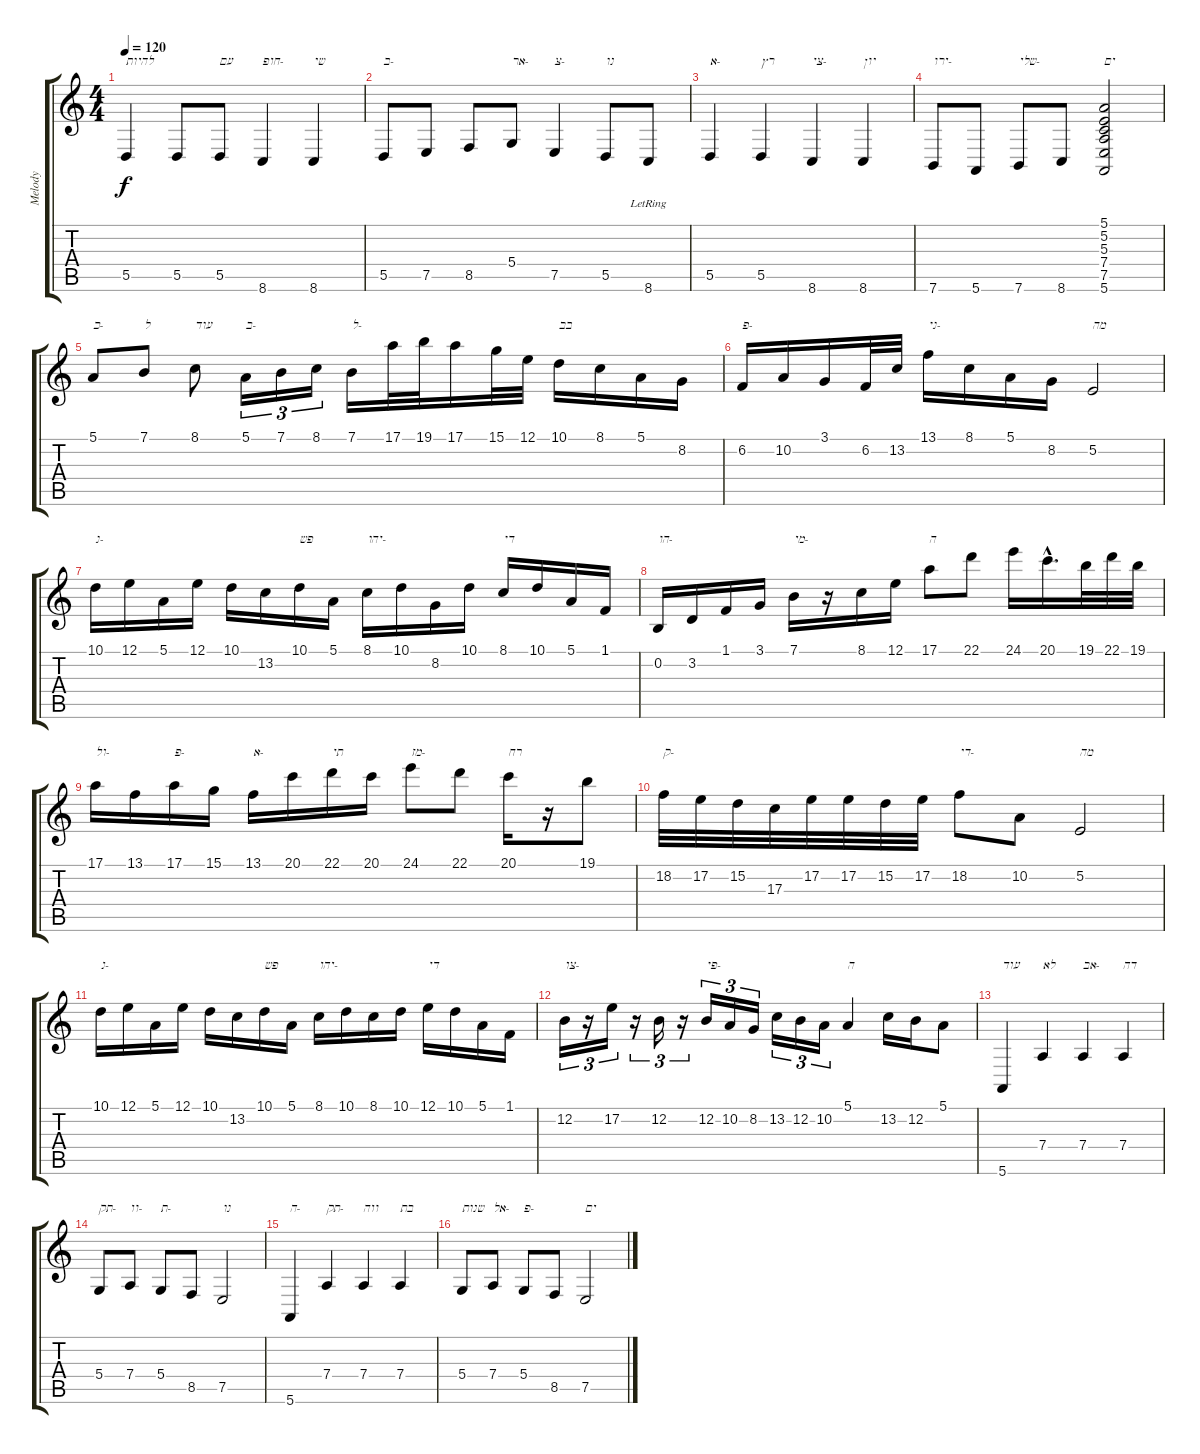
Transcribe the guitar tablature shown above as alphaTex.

\track ("Melody" "Melody") {instrument acousticgrandpiano}
\staff {score tabs}
\tuning (E4 B3 G3 D3 A2 E2) {hide}
\ts (4 4)
\tempo 120
\clef g2
\ks c
5.5.4{txt "להיות" dy f} 5.5.8 5.5.8{txt "עם"} 8.6.4{txt "חופ-"} 8.6.4{txt "שי"} |
5.5.8{txt "ב-"} 7.5.8 8.5.8 5.4.8{txt "אר-"} 7.5.4{txt "צ-"} 5.5.8{txt "נו"} 8.6{lr}.8 |
5.5.4{txt "א-"} 5.5.4{txt "רץ"} 8.6.4{txt "צי-"} 8.6.4{txt "יון"} |
7.6.8{txt "ירו-"} 5.6.8 7.6.8{txt "שלי-"} 8.6.8 (5.1 5.2 5.3 7.4 7.5 5.6).2{txt "ים"} |
5.1.8{txt "כ-"} 7.1.8{txt "ל"} 8.1.8{txt "עוד"} 5.1.16{tu (3 2) txt "ב-"} 7.1.16{tu (3 2)} 8.1.16{tu (3 2)} 7.1.16{txt "ל-"} 17.1.32 19.1.32 17.1.16 15.1.32 12.1.32 10.1.16{txt "בב"} 8.1.16 5.1.16 8.2.16 |
6.2.16{txt "פ-"} 10.2.16 3.1.16 6.2.32 13.2.32 13.1.16{txt "ני-"} 8.1.16 5.1.16 8.2.16 5.2.2{txt "מה"} |
10.1.16{txt "נ-"} 12.1.16 5.1.16 12.1.16 10.1.16 13.2.16 10.1.16{txt "פש"} 5.1.16 8.1.16{txt "יהו-"} 10.1.16 8.2.16 10.1.16 8.1.16{txt "די"} 10.1.16 5.1.16 1.1.16 |
0.2.16{txt "הו-"} 3.2.16 1.1.16 3.1.16 7.1.16{txt "מי-"} r.16 8.1.16 12.1.16 17.1.8{txt "ה"} 22.1.8 24.1.16 20.1{hac}.16{d} 19.1.32 22.1.32 19.1.32 |
17.1.16{txt "ול-"} 13.1.16 17.1.16{txt "פ-"} 15.1.16 13.1.16{txt "א-"} 20.1.16 22.1.16{txt "תי"} 20.1.16 24.1.8{txt "מז-"} 22.1.8 20.1.16{txt "רח"} r.16 19.1.8 |
18.2.32{txt "ק-"} 17.2.32 15.2.32 17.3.32 17.2.32 17.2.32 15.2.32 17.2.32 18.2.8{txt "די-"} 10.2.8 5.2.2{txt "מה"} |
10.1.16{txt "נ-"} 12.1.16 5.1.16 12.1.16 10.1.16 13.2.16 10.1.16{txt "פש"} 5.1.16 8.1.16{txt "יהו-"} 10.1.16 8.1.16 10.1.16 12.1.16{txt "די"} 10.1.16 5.1.16 1.1.16 |
12.2.16{tu (3 2) txt "צו-"} r.16{tu (3 2)} 17.2.16{tu (3 2)} r.16{tu (3 2)} 12.2.16{tu (3 2)} r.16{tu (3 2)} 12.2.16{tu (3 2) txt "פי-"} 10.2.16{tu (3 2)} 8.2.16{tu (3 2)} 13.2.16{tu (3 2)} 12.2.16{tu (3 2)} 10.2.16{tu (3 2)} 5.1.4{txt "ה"} 13.2.16 12.2.16 5.1.8 |
5.6.4{txt "עוד"} 7.4.4{txt "לא"} 7.4.4{txt "אב-"} 7.4.4{txt "דה"} |
5.4.8{txt "תק-"} 7.4.8{txt "וו-"} 5.4.8{txt "ת-"} 8.5.8 7.5.2{txt "נו"} |
5.6.4{txt "ה-"} 7.4.4{txt "תק-"} 7.4.4{txt "ווה"} 7.4.4{txt "בת"} |
5.4.8{txt "שנות"} 7.4.8{txt "אל-"} 5.4.8{txt "פ-"} 8.5.8 7.5.2{txt "ים"}
